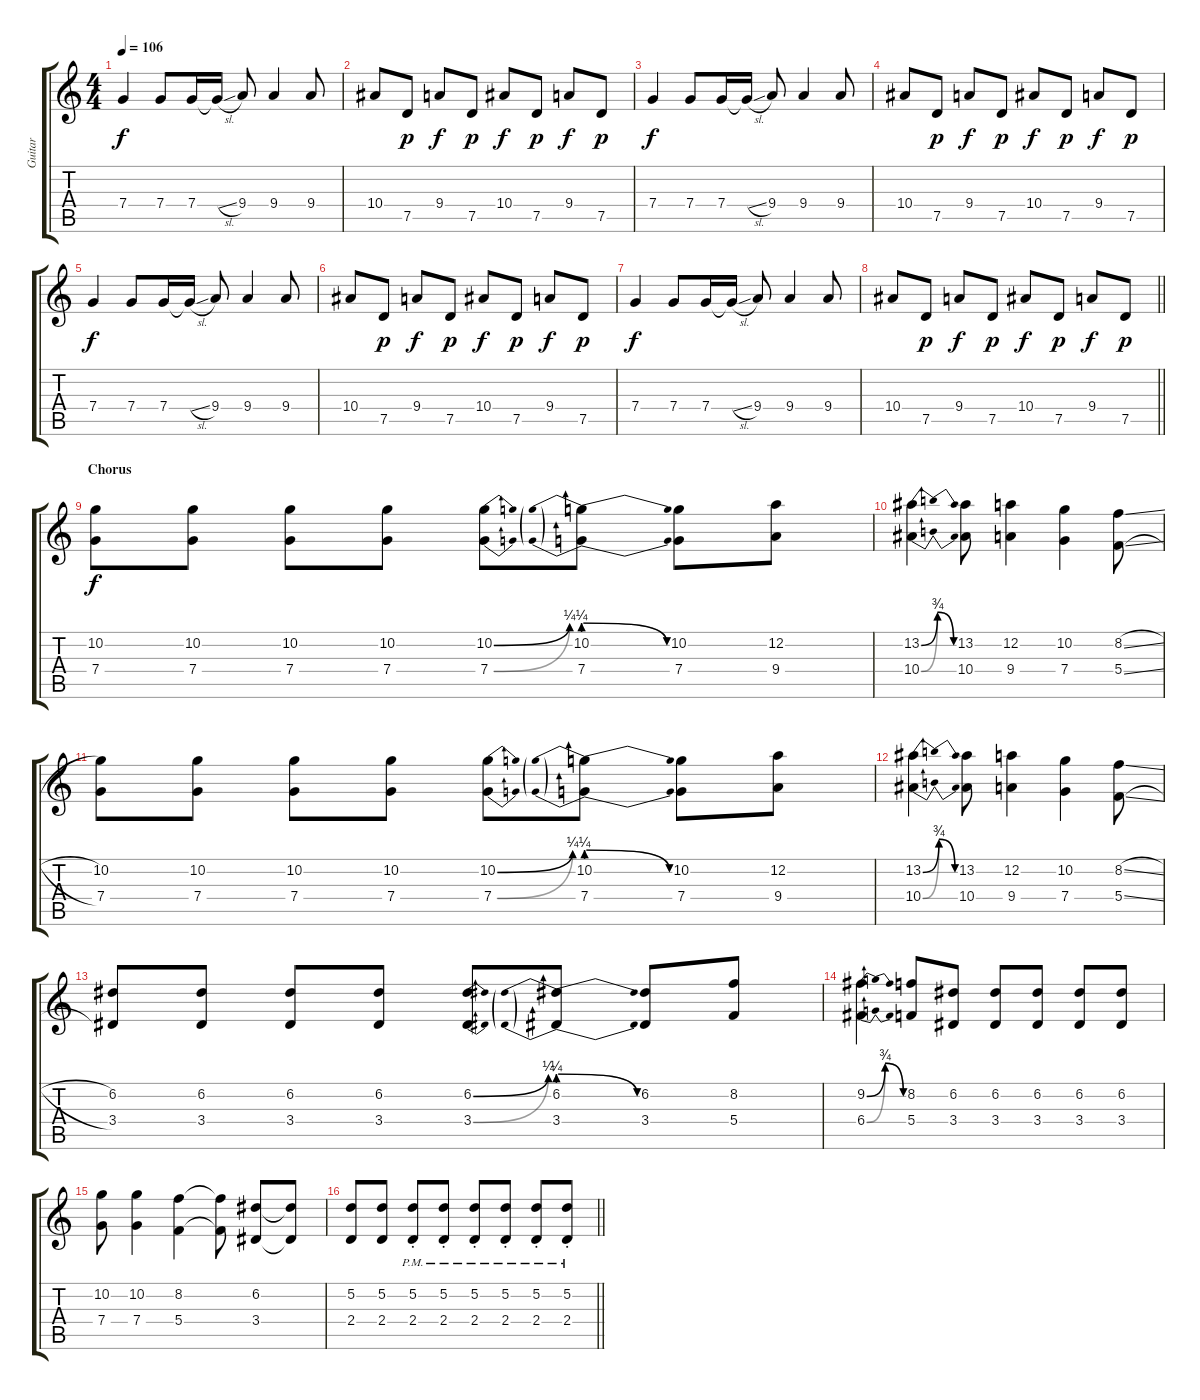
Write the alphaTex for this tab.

\track ("Guitar" "Guitar") {instrument electricguitarclean}
\staff {score tabs}
\tuning (D4 A3 F3 C3 G2 C2) {hide}
\ts (4 4)
\section ("" "")
\tempo 106
\clef g2
\ks c
7.4.4{dy f} 7.4.8 7.4.16 7.4{sl t}.16 9.4.8 9.4.4 9.4.8 |
10.4.8 7.5.8{dy p} 9.4.8{dy f} 7.5.8{dy p} 10.4.8{dy f} 7.5.8{dy p} 9.4.8{dy f} 7.5.8{dy p} |
7.4.4{dy f} 7.4.8 7.4.16 7.4{sl t}.16 9.4.8 9.4.4 9.4.8 |
10.4.8 7.5.8{dy p} 9.4.8{dy f} 7.5.8{dy p} 10.4.8{dy f} 7.5.8{dy p} 9.4.8{dy f} 7.5.8{dy p} |
7.4.4{dy f} 7.4.8 7.4.16 7.4{sl t}.16 9.4.8 9.4.4 9.4.8 |
10.4.8 7.5.8{dy p} 9.4.8{dy f} 7.5.8{dy p} 10.4.8{dy f} 7.5.8{dy p} 9.4.8{dy f} 7.5.8{dy p} |
7.4.4{dy f} 7.4.8 7.4.16 7.4{sl t}.16 9.4.8 9.4.4 9.4.8 |
\barLineRight lightlight
10.4.8 7.5.8{dy p} 9.4.8{dy f} 7.5.8{dy p} 10.4.8{dy f} 7.5.8{dy p} 9.4.8{dy f} 7.5.8{dy p} |
\section ("" "Chorus")
(10.2 7.4).8{dy f instrument distortionguitar} (10.2 7.4).8 (10.2 7.4).8 (10.2 7.4).8 (10.2{be (bend 0 0 60 1)} 7.4{be (bend 0 0 60 1)}).8 (10.2{be (prebendrelease 0 1 60 0)} 7.4{be (prebendrelease 0 1 60 0)}).8 (10.2 7.4).8 (12.2 9.4).8 |
(13.2{be (bendrelease 0 0 20 3 20 3 60 0)} 10.4{be (bendrelease 0 0 20 3 20 3 60 0)}).4 (13.2 10.4).8 (12.2 9.4).4 (10.2 7.4).4 (8.2{sl} 5.4{sl}).8 |
(10.2 7.4).8 (10.2 7.4).8 (10.2 7.4).8 (10.2 7.4).8 (10.2{be (bend 0 0 60 1)} 7.4{be (bend 0 0 60 1)}).8 (10.2{be (prebendrelease 0 1 60 0)} 7.4{be (prebendrelease 0 1 60 0)}).8 (10.2 7.4).8 (12.2 9.4).8 |
(13.2{be (bendrelease 0 0 20 3 20 3 60 0)} 10.4{be (bendrelease 0 0 20 3 20 3 60 0)}).4 (13.2 10.4).8 (12.2 9.4).4 (10.2 7.4).4 (8.2{sl} 5.4{sl}).8 |
(6.2 3.4).8 (6.2 3.4).8 (6.2 3.4).8 (6.2 3.4).8 (6.2{be (bend 0 0 60 1)} 3.4{be (bend 0 0 60 1)}).8 (6.2{be (prebendrelease 0 1 60 0)} 3.4{be (prebendrelease 0 1 60 0)}).8 (6.2 3.4).8 (8.2 5.4).8 |
(9.2{be (bendrelease 0 0 20 3 20 3 60 0)} 6.4{be (bendrelease 0 0 20 3 20 3 60 0)}).4 (8.2 5.4).8 (6.2 3.4).8 (6.2 3.4).8 (6.2 3.4).8 (6.2 3.4).8 (6.2 3.4).8 |
(10.2 7.4).8 (10.2 7.4).4 (8.2 5.4).4 (8.2{t} 5.4{t}).8 (6.2 3.4).8 (6.2{t} 3.4{t}).8 |
\barLineRight lightlight
(5.2 2.4).8 (5.2 2.4).8 (5.2{pm st} 2.4{pm st}).8 (5.2{pm st} 2.4{pm st}).8 (5.2{pm st} 2.4{pm st}).8 (5.2{pm st} 2.4{pm st}).8 (5.2{pm st} 2.4{pm st}).8 (5.2{pm st} 2.4{pm st}).8
